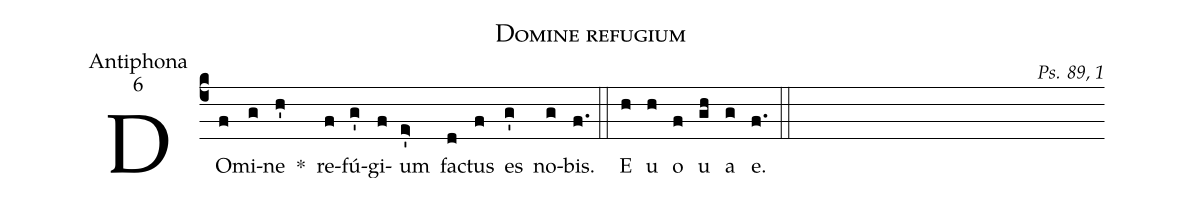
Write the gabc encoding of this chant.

name:Domine refugium;
office-part:Antiphona;
mode:6;
commentary:Ps. 89, 1;
%%
(c4)
DO(f)mi(g)ne(h') *()
re(f)fú(g')gi(f)um(e>') fac(d)tus(f) es(g') no(g)bis.(f.) (::)
E(h) u(h) o(f) u(gh) a(g) e.(f.) (::)
